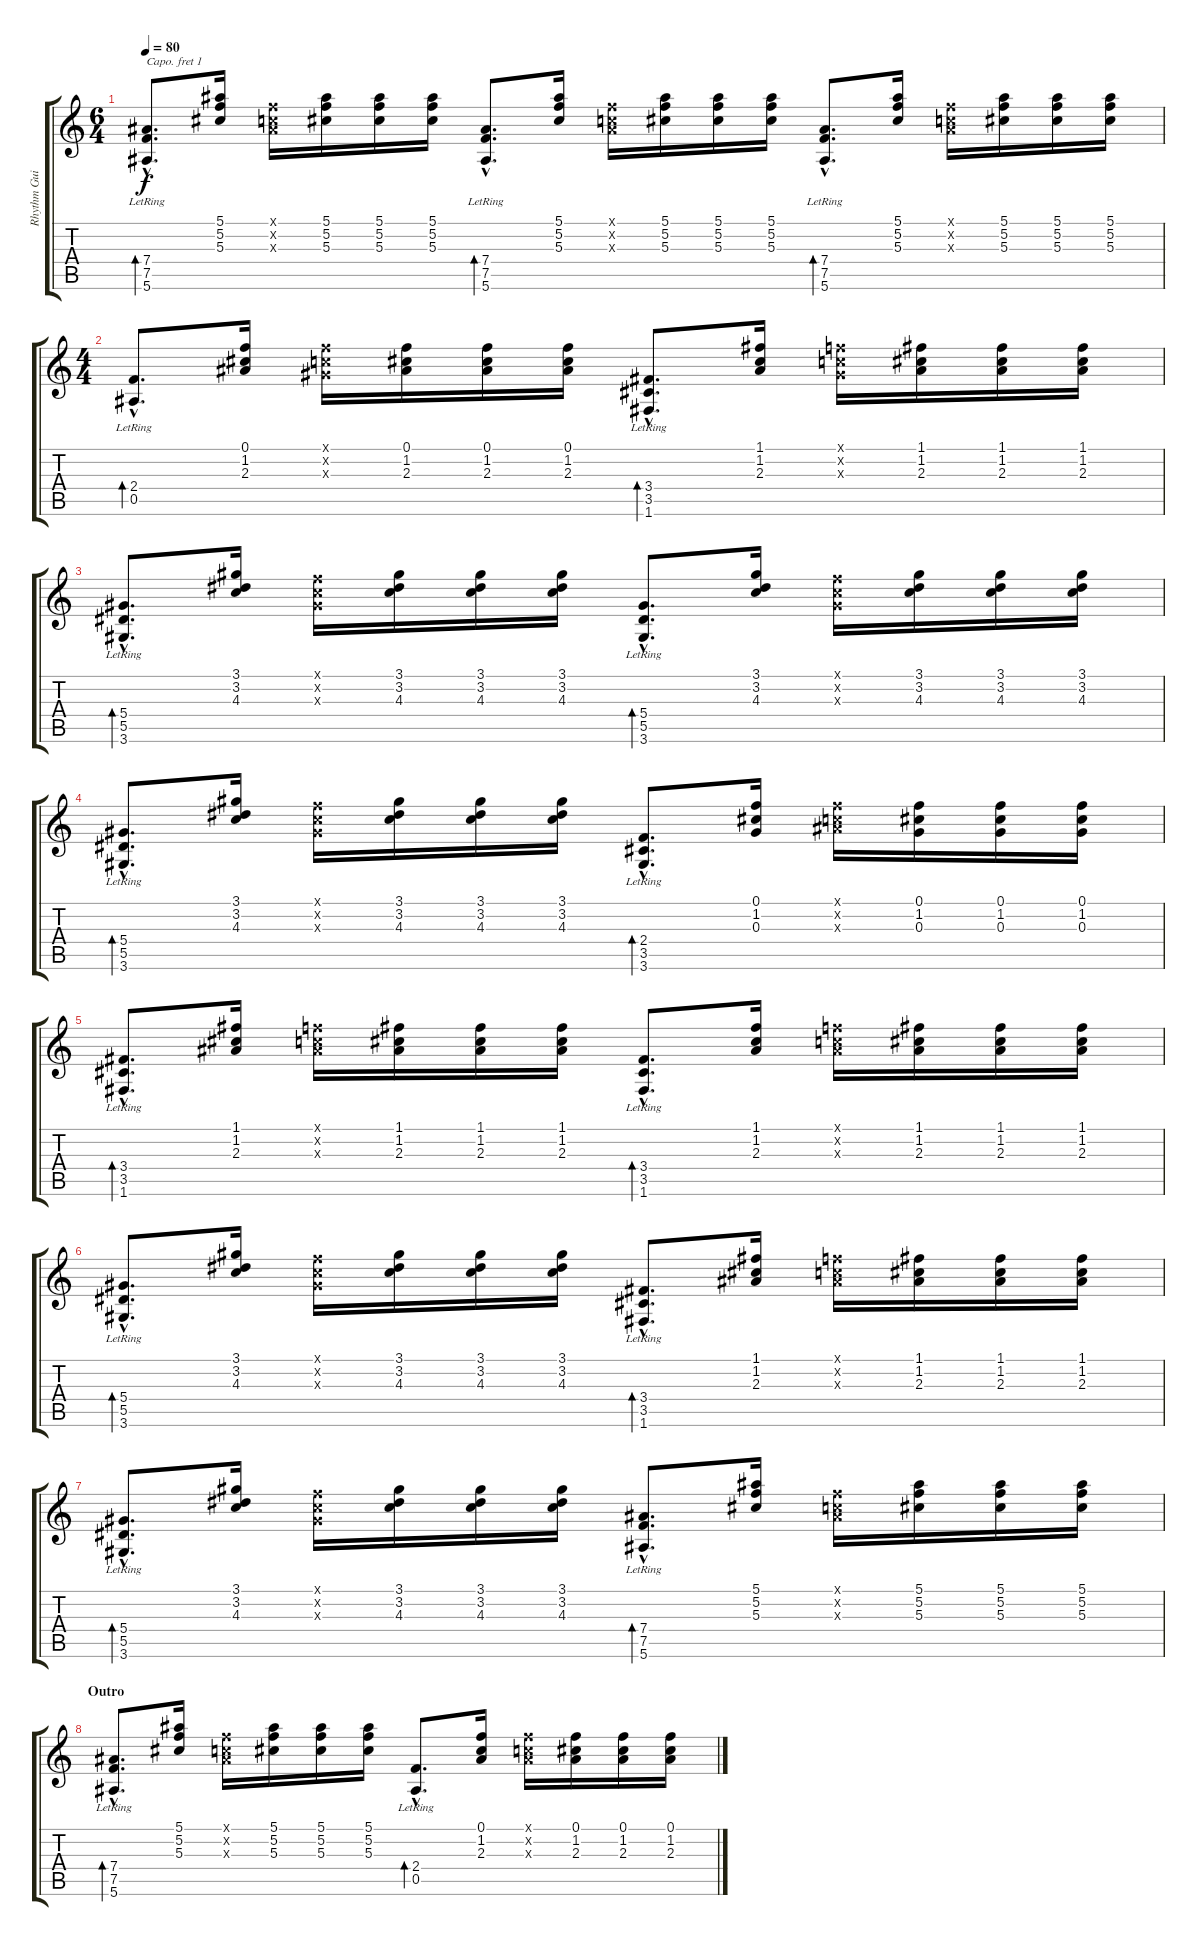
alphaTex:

\track ("Rhythm Guitar" "Rhythm Gui") {instrument acousticguitarsteel}
\staff {score tabs}
\capo 1
\tuning (E4 B3 G3 D3 A2 E2) {hide}
\ts (6 4)
\tempo 80
\clef g2
\ks c
(7.4{hac lr} 7.5{hac lr} 5.6{hac lr}).8{d bd 120 dy f} (5.1 5.2 5.3).16 (0.1{x} 0.2{x} 2.3{x}).16 (5.1 5.2 5.3).16 (5.1 5.2 5.3).16 (5.1 5.2 5.3).16 (7.4{hac lr} 7.5{hac lr} 5.6{hac lr}).8{d bd 120} (5.1 5.2 5.3).16 (0.1{x} 0.2{x} 2.3{x}).16 (5.1 5.2 5.3).16 (5.1 5.2 5.3).16 (5.1 5.2 5.3).16 (7.4{hac lr} 7.5{hac lr} 5.6{hac lr}).8{d bd 120} (5.1 5.2 5.3).16 (0.1{x} 0.2{x} 2.3{x}).16 (5.1 5.2 5.3).16 (5.1 5.2 5.3).16 (5.1 5.2 5.3).16 |
\ts (4 4)
(2.4{hac lr} 0.5{hac lr}).8{d bd 120} (0.1 1.2 2.3).16 (0.1{x} 0.2{x} 0.3{x}).16 (0.1 1.2 2.3).16 (0.1 1.2 2.3).16 (0.1 1.2 2.3).16 (3.4{hac lr} 3.5{hac lr} 1.6{hac}).8{d bd 120} (1.1 1.2 2.3).16 (0.1{x} 0.2{x} 0.3{x}).16 (1.1 1.2 2.3).16 (1.1 1.2 2.3).16 (1.1 1.2 2.3).16 |
(5.4{hac lr} 5.5{hac lr} 3.6{hac lr}).8{d bd 120} (3.1 3.2 4.3).16 (0.1{x} 0.2{x} 0.3{x}).16 (3.1 3.2 4.3).16 (3.1 3.2 4.3).16 (3.1 3.2 4.3).16 (5.4{hac lr} 5.5{hac lr} 3.6{hac lr}).8{d bd 120} (3.1 3.2 4.3).16 (0.1{x} 0.2{x} 0.3{x}).16 (3.1 3.2 4.3).16 (3.1 3.2 4.3).16 (3.1 3.2 4.3).16 |
(5.4{hac lr} 5.5{hac lr} 3.6{hac lr}).8{d bd 120} (3.1 3.2 4.3).16 (0.1{x} 0.2{x} 0.3{x}).16 (3.1 3.2 4.3).16 (3.1 3.2 4.3).16 (3.1 3.2 4.3).16 (2.4{hac lr} 3.5{hac lr} 3.6{hac lr}).8{d bd 120} (0.1 1.2 0.3).16 (0.1{x} 0.2{x} 2.3{x}).16 (0.1 1.2 0.3).16 (0.1 1.2 0.3).16 (0.1 1.2 0.3).16 |
(3.4{hac lr} 3.5{hac lr} 1.6{hac lr}).8{d bd 120} (1.1 1.2 2.3).16 (0.1{x} 0.2{x} 2.3{x}).16 (1.1 1.2 2.3).16 (1.1 1.2 2.3).16 (1.1 1.2 2.3).16 (3.4{hac lr} 3.5{hac lr} 1.6{hac lr}).8{d bd 120} (1.1 1.2 2.3).16 (0.1{x} 0.2{x} 2.3{x}).16 (1.1 1.2 2.3).16 (1.1 1.2 2.3).16 (1.1 1.2 2.3).16 |
(5.4{hac lr} 5.5{hac lr} 3.6{hac lr}).8{d bd 120} (3.1 3.2 4.3).16 (0.1{x} 0.2{x} 0.3{x}).16 (3.1 3.2 4.3).16 (3.1 3.2 4.3).16 (3.1 3.2 4.3).16 (3.4{hac lr} 3.5{hac lr} 1.6{hac lr}).8{d bd 120} (1.1 1.2 2.3).16 (0.1{x} 0.2{x} 2.3{x}).16 (1.1 1.2 2.3).16 (1.1 1.2 2.3).16 (1.1 1.2 2.3).16 |
(5.4{hac lr} 5.5{hac lr} 3.6{hac lr}).8{d bd 120} (3.1 3.2 4.3).16 (0.1{x} 0.2{x} 0.3{x}).16 (3.1 3.2 4.3).16 (3.1 3.2 4.3).16 (3.1 3.2 4.3).16 (7.4{hac lr} 7.5{hac lr} 5.6{hac lr}).8{d bd 120} (5.1 5.2 5.3).16 (0.1{x} 0.2{x} 2.3{x}).16 (5.1 5.2 5.3).16 (5.1 5.2 5.3).16 (5.1 5.2 5.3).16 |
\section ("" "Outro")
(7.4{hac lr} 7.5{hac lr} 5.6{hac lr}).8{d bd 120} (5.1 5.2 5.3).16 (0.1{x} 0.2{x} 2.3{x}).16 (5.1 5.2 5.3).16 (5.1 5.2 5.3).16 (5.1 5.2 5.3).16 (2.4{hac lr} 0.5{hac lr}).8{d bd 120} (0.1 1.2 2.3).16 (0.1{x} 0.2{x} 2.3{x}).16 (0.1 1.2 2.3).16 (0.1 1.2 2.3).16 (0.1 1.2 2.3).16
